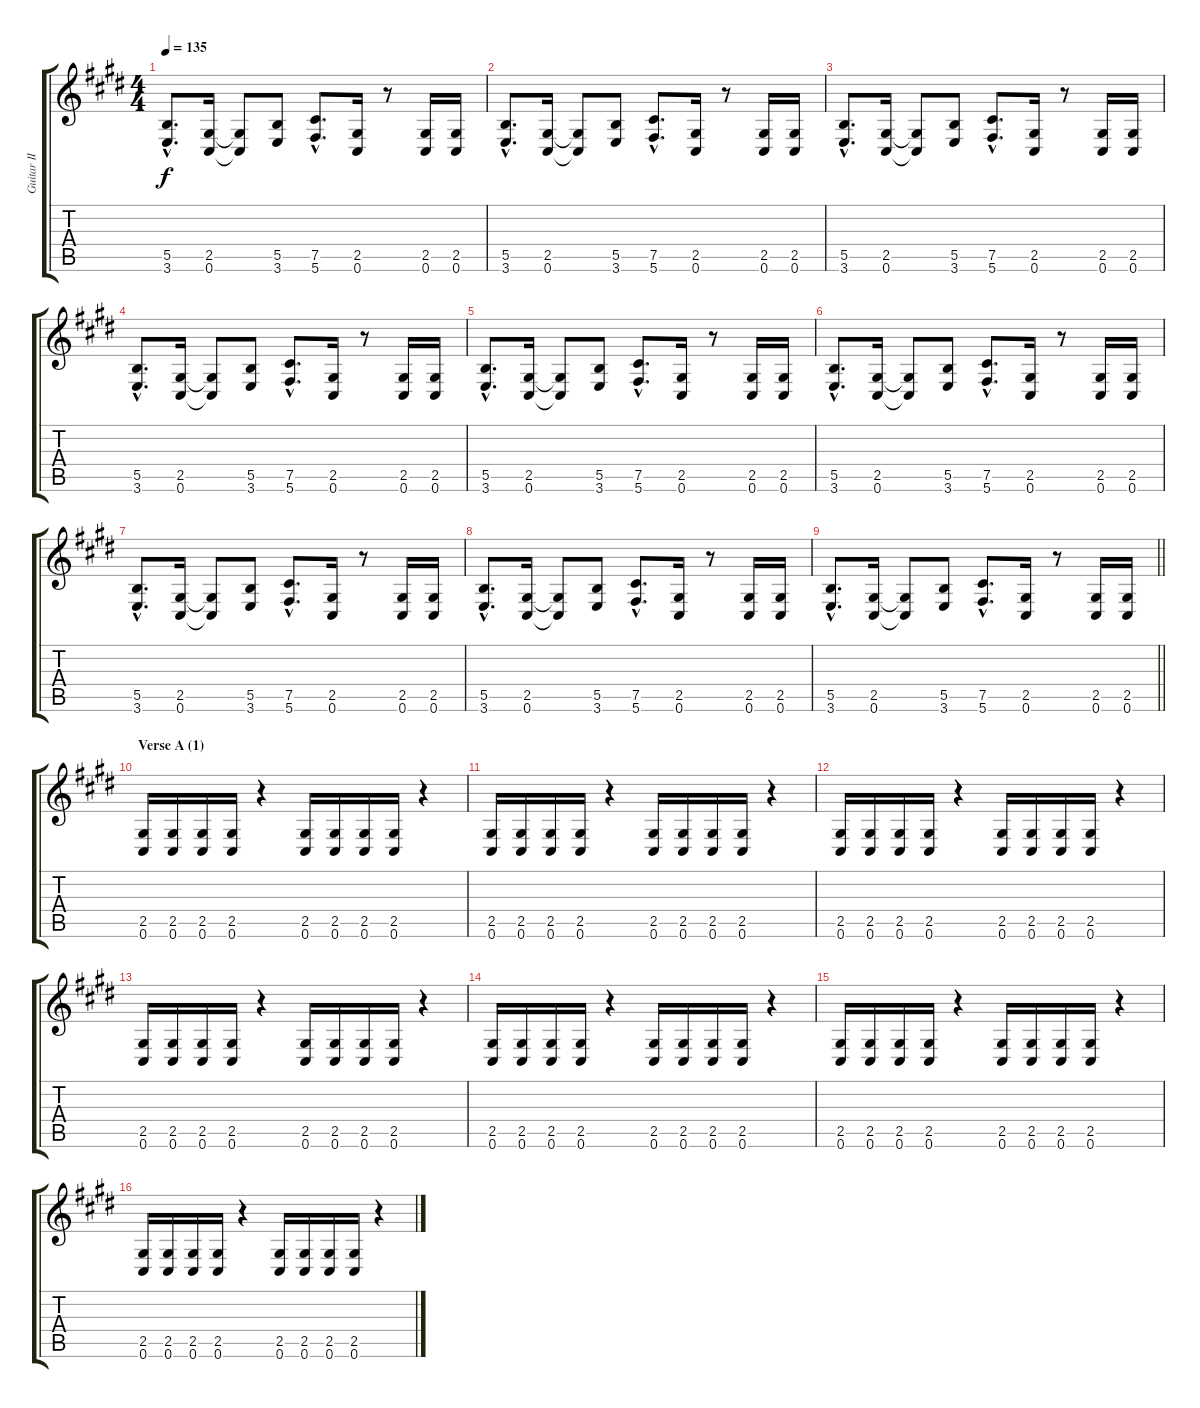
\track ("Guitar II" "Guitar II") {instrument distortionguitar}
\staff {score tabs}
\tuning (Db4 Ab3 E3 B2 Gb2 Db2) {hide}
\ts (4 4)
\tempo 135
\clef g2
\ks c#minor
(5.5{hac} 3.6{hac}).8{d dy f} (2.5 0.6).16 (2.5{t} 0.6{t}).8 (5.5 3.6).8 (7.5{hac} 5.6{hac}).8{d} (2.5 0.6).16 r.8 (2.5 0.6).16 (2.5 0.6).16 |
(5.5{hac} 3.6{hac}).8{d} (2.5 0.6).16 (2.5{t} 0.6{t}).8 (5.5 3.6).8 (7.5{hac} 5.6{hac}).8{d} (2.5 0.6).16 r.8 (2.5 0.6).16 (2.5 0.6).16 |
(5.5{hac} 3.6{hac}).8{d} (2.5 0.6).16 (2.5{t} 0.6{t}).8 (5.5 3.6).8 (7.5{hac} 5.6{hac}).8{d} (2.5 0.6).16 r.8 (2.5 0.6).16 (2.5 0.6).16 |
(5.5{hac} 3.6{hac}).8{d} (2.5 0.6).16 (2.5{t} 0.6{t}).8 (5.5 3.6).8 (7.5{hac} 5.6{hac}).8{d} (2.5 0.6).16 r.8 (2.5 0.6).16 (2.5 0.6).16 |
(5.5{hac} 3.6{hac}).8{d} (2.5 0.6).16 (2.5{t} 0.6{t}).8 (5.5 3.6).8 (7.5{hac} 5.6{hac}).8{d} (2.5 0.6).16 r.8 (2.5 0.6).16 (2.5 0.6).16 |
(5.5{hac} 3.6{hac}).8{d} (2.5 0.6).16 (2.5{t} 0.6{t}).8 (5.5 3.6).8 (7.5{hac} 5.6{hac}).8{d} (2.5 0.6).16 r.8 (2.5 0.6).16 (2.5 0.6).16 |
(5.5{hac} 3.6{hac}).8{d} (2.5 0.6).16 (2.5{t} 0.6{t}).8 (5.5 3.6).8 (7.5{hac} 5.6{hac}).8{d} (2.5 0.6).16 r.8 (2.5 0.6).16 (2.5 0.6).16 |
(5.5{hac} 3.6{hac}).8{d} (2.5 0.6).16 (2.5{t} 0.6{t}).8 (5.5 3.6).8 (7.5{hac} 5.6{hac}).8{d} (2.5 0.6).16 r.8 (2.5 0.6).16 (2.5 0.6).16 |
\barLineRight lightlight
(5.5{hac} 3.6{hac}).8{d} (2.5 0.6).16 (2.5{t} 0.6{t}).8 (5.5 3.6).8 (7.5{hac} 5.6{hac}).8{d} (2.5 0.6).16 r.8 (2.5 0.6).16 (2.5 0.6).16 |
\section ("" "Verse A (1)")
(2.5 0.6).16 (2.5 0.6).16 (2.5 0.6).16 (2.5 0.6).16 r.4 (2.5 0.6).16 (2.5 0.6).16 (2.5 0.6).16 (2.5 0.6).16 r.4 |
(2.5 0.6).16 (2.5 0.6).16 (2.5 0.6).16 (2.5 0.6).16 r.4 (2.5 0.6).16 (2.5 0.6).16 (2.5 0.6).16 (2.5 0.6).16 r.4 |
(2.5 0.6).16 (2.5 0.6).16 (2.5 0.6).16 (2.5 0.6).16 r.4 (2.5 0.6).16 (2.5 0.6).16 (2.5 0.6).16 (2.5 0.6).16 r.4 |
(2.5 0.6).16 (2.5 0.6).16 (2.5 0.6).16 (2.5 0.6).16 r.4 (2.5 0.6).16 (2.5 0.6).16 (2.5 0.6).16 (2.5 0.6).16 r.4 |
(2.5 0.6).16 (2.5 0.6).16 (2.5 0.6).16 (2.5 0.6).16 r.4 (2.5 0.6).16 (2.5 0.6).16 (2.5 0.6).16 (2.5 0.6).16 r.4 |
(2.5 0.6).16 (2.5 0.6).16 (2.5 0.6).16 (2.5 0.6).16 r.4 (2.5 0.6).16 (2.5 0.6).16 (2.5 0.6).16 (2.5 0.6).16 r.4 |
(2.5 0.6).16 (2.5 0.6).16 (2.5 0.6).16 (2.5 0.6).16 r.4 (2.5 0.6).16 (2.5 0.6).16 (2.5 0.6).16 (2.5 0.6).16 r.4
